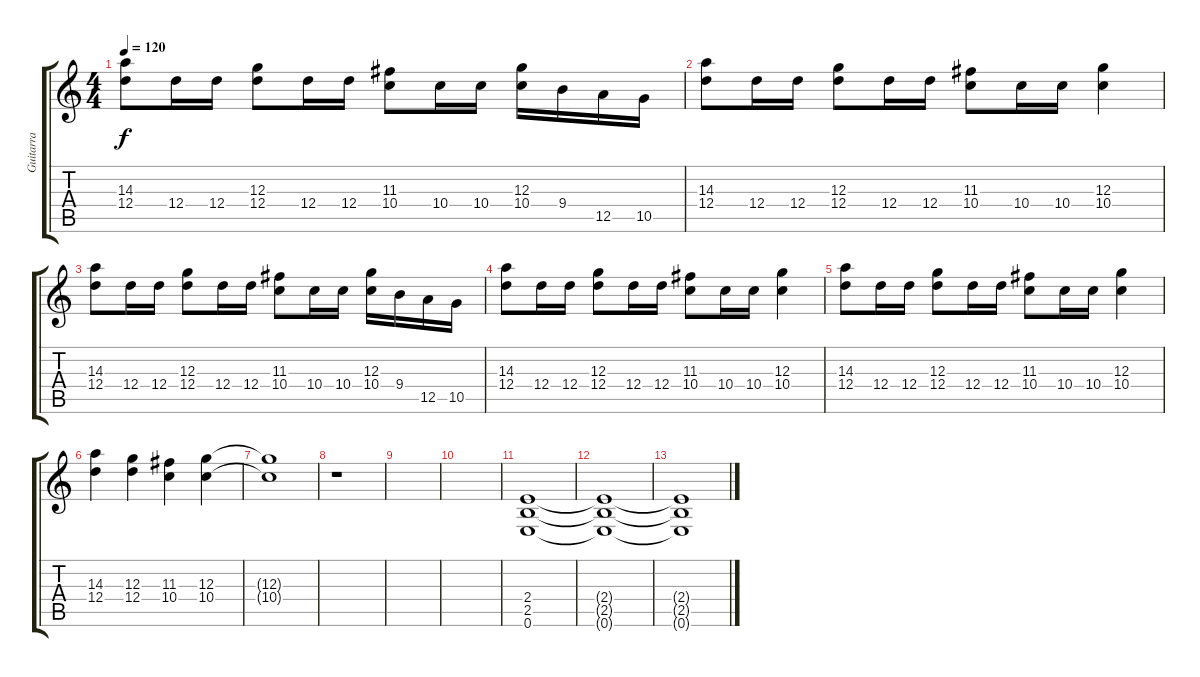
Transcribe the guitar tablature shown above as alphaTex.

\track ("Guitarra" "Guitarra") {instrument distortionguitar}
\staff {score tabs}
\tuning (E4 B3 G3 D3 A2 E2) {hide}
\ts (4 4)
\tempo 120
\clef g2
\ks c
(14.3 12.4).8{dy f} 12.4.16 12.4.16 (12.3 12.4).8 12.4.16 12.4.16 (11.3 10.4).8 10.4.16 10.4.16 (12.3 10.4).16 9.4.16 12.5.16 10.5.16 |
(14.3 12.4).8 12.4.16 12.4.16 (12.3 12.4).8 12.4.16 12.4.16 (11.3 10.4).8 10.4.16 10.4.16 (12.3 10.4).4 |
(14.3 12.4).8 12.4.16 12.4.16 (12.3 12.4).8 12.4.16 12.4.16 (11.3 10.4).8 10.4.16 10.4.16 (12.3 10.4).16 9.4.16 12.5.16 10.5.16 |
(14.3 12.4).8 12.4.16 12.4.16 (12.3 12.4).8 12.4.16 12.4.16 (11.3 10.4).8 10.4.16 10.4.16 (12.3 10.4).4 |
(14.3 12.4).8 12.4.16 12.4.16 (12.3 12.4).8 12.4.16 12.4.16 (11.3 10.4).8 10.4.16 10.4.16 (12.3 10.4).4 |
(14.3 12.4).4 (12.3 12.4).4 (11.3 10.4).4 (12.3 10.4).4 |
(12.3{t} 10.4{t}).1 |
r.1 |
|
|
(2.4 2.5 0.6).1 |
(2.4{t} 2.5{t} 0.6{t}).1 |
(2.4{t} 2.5{t} 0.6{t}).1
